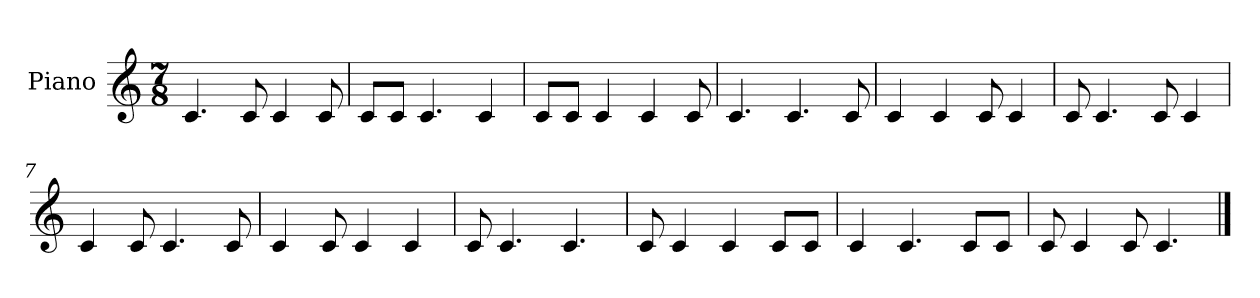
**kern
*part1
*staff1
*I"Piano
*I'Pno.
*clefG2
*k[]
*M7/8
*MM90
=1
4.c/
8c/
4c/
8c/
=2
8c/L
8c/J
4.c/
4c/
=3
8c/L
8c/J
4c/
4c/
8c/
=4
4.c/
4.c/
8c/
=5
4c/
4c/
8c/
4c/
=6
8c/
4.c/
8c/
4c/
=7
4c/
8c/
4.c/
8c/
=8
4c/
8c/
4c/
4c/
=9
8c/
4.c/
4.c/
=10
8c/
4c/
4c/
8c/L
8c/J
=11
4c/
4.c/
8c/L
8c/J
=12
8c/
4c/
8c/
4.c/
==
*-
